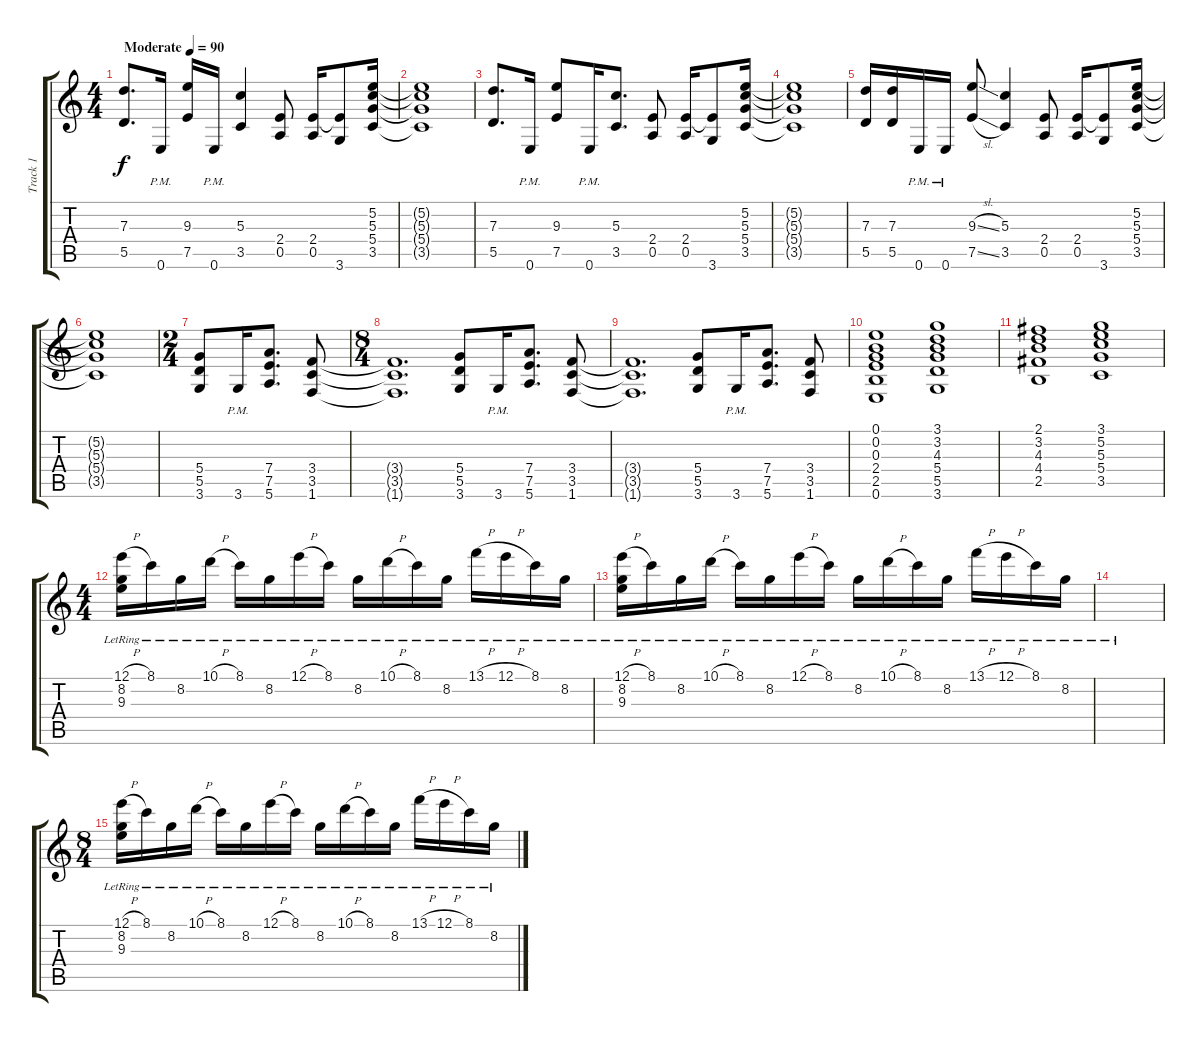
\track ("Track 1" "Track 1") {instrument distortionguitar}
\staff {score tabs}
\tuning (E4 B3 G3 D3 A2 E2) {hide}
\ts (4 4)
\tempo (90 "Moderate")
\clef g2
\ks c
(7.3 5.5).8{d dy f instrument distortionguitar} 0.6{pm}.16 (9.3 7.5).16 0.6{pm}.16 (5.3 3.5).4 (2.4 0.5).8 (2.4 0.5).16 (2.4{t} 3.6).8 (5.2 5.3 5.4 3.5).16 |
(5.2{t} 5.3{t} 5.4{t} 3.5{t}).1 |
(7.3 5.5).8{d} 0.6{pm}.16 (9.3 7.5).8 0.6{pm}.16 (5.3 3.5).8{d} (2.4 0.5).8 (2.4 0.5).16 (2.4{t} 3.6).8 (5.2 5.3 5.4 3.5).16 |
(5.2{t} 5.3{t} 5.4{t} 3.5{t}).1 |
(7.3 5.5).16 (7.3 5.5).16 0.6{pm}.16 0.6{pm}.16 (9.3{sl} 7.5{sl}).8 (5.3 3.5).4 (2.4 0.5).8 (2.4 0.5).16 (2.4{t} 3.6).8 (5.2 5.3 5.4 3.5).16 |
(5.2{t} 5.3{t} 5.4{t} 3.5{t}).1 |
\ts (2 4)
(5.4 5.5 3.6).8 3.6{pm}.16 (7.4 7.5 5.6).8{d} (3.4 3.5 1.6).8 |
\ts (8 4)
(3.4{t} 3.5{t} 1.6{t}).1{d} (5.4 5.5 3.6).8 3.6{pm}.16 (7.4 7.5 5.6).8{d} (3.4 3.5 1.6).8 |
(3.4{t} 3.5{t} 1.6{t}).1{d} (5.4 5.5 3.6).8 3.6{pm}.16 (7.4 7.5 5.6).8{d} (3.4 3.5 1.6).8 |
(0.1 0.2 0.3 2.4 2.5 0.6).1 (3.1 3.2 4.3 5.4 5.5 3.6).1 |
(2.1 3.2 4.3 4.4 2.5).1 (3.1 5.2 5.3 5.4 3.5).1 |
\ts (4 4)
(12.1{h lr} 8.2{lr} 9.3{lr}).16 8.1{lr}.16 8.2{lr}.16 10.1{h lr}.16 8.1{lr}.16 8.2{lr}.16 12.1{h lr}.16 8.1{lr}.16 8.2{lr}.16 10.1{h lr}.16 8.1{lr}.16 8.2{lr}.16 13.1{h lr}.16 12.1{h lr}.16 8.1{lr}.16 8.2{lr}.16 |
(12.1{h lr} 8.2{lr} 9.3{lr}).16 8.1{lr}.16 8.2{lr}.16 10.1{h lr}.16 8.1{lr}.16 8.2{lr}.16 12.1{h lr}.16 8.1{lr}.16 8.2{lr}.16 10.1{h lr}.16 8.1{lr}.16 8.2{lr}.16 13.1{h lr}.16 12.1{h lr}.16 8.1{lr}.16 8.2{lr}.16 |
|
\ts (8 4)
(12.1{h lr} 8.2{lr} 9.3{lr}).16 8.1{lr}.16 8.2{lr}.16 10.1{h lr}.16 8.1{lr}.16 8.2{lr}.16 12.1{h lr}.16 8.1{lr}.16 8.2{lr}.16 10.1{h lr}.16 8.1{lr}.16 8.2{lr}.16 13.1{h lr}.16 12.1{h lr}.16 8.1{lr}.16 8.2{lr}.16
